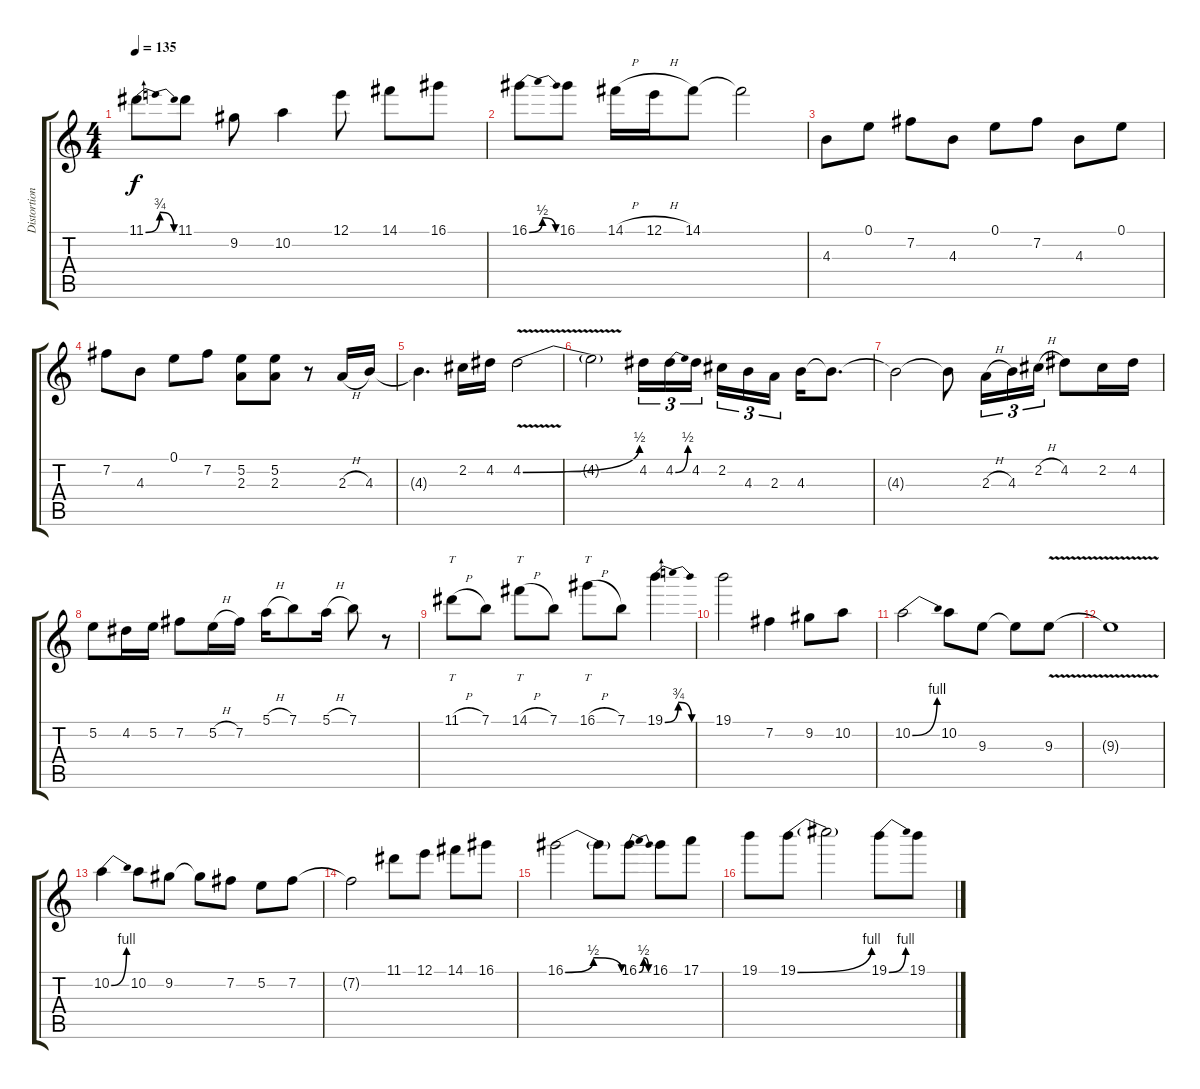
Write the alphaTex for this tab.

\track ("Distortion Guitar" "Distortion") {instrument overdrivenguitar}
\staff {score tabs}
\tuning (E4 B3 G3 D3 A2 E2) {hide}
\ts (4 4)
\tempo 135
\clef g2
\ks c
11.1{be (bendrelease 0 0 33 3 33 3 60 0)}.8{dy f} 11.1.8 9.2.8 10.2.4 12.1.8 14.1.8 16.1.8 |
16.1{be (bendrelease 0 0 39 2 39 2 60 0)}.8 16.1.8 14.1{h}.16 12.1{h}.16 14.1.8 14.1{t}.2 |
4.3.8 0.1.8 7.2.8 4.3.8 0.1.8 7.2.8 4.3.8 0.1.8 |
7.2.8 4.3.8 0.1.8 7.2.8 (5.2 2.3).8 (5.2 2.3).8 r.8 2.3{h}.16 4.3.16 |
4.3{t}.4{d} 2.2.16 4.2.16 4.2{be (bend 0 0 60 2) v}.2 |
4.2{t}.2 4.2.16{tu (3 2)} 4.2{be (bend 0 0 60 2)}.16{tu (3 2)} 4.2.16{tu (3 2) beam splitsecondary} 2.2.16{tu (3 2)} 4.3.16{tu (3 2)} 2.3.16{tu (3 2)} 4.3.16 4.3{t}.8{d} |
4.3{t}.2 4.3{t}.8 2.3{h}.16{tu (3 2)} 4.3.16{tu (3 2)} 2.2{h}.16{tu (3 2)} 4.2.8 2.2.16 4.2.16 |
5.2.8 4.2.16 5.2.16 7.2.8 5.2{h}.16 7.2.16 5.1{h}.16 7.1.8 5.1{h}.16 7.1.8 r.8 |
11.1{h}.8{tt} 7.1.8 14.1{h}.8{tt} 7.1.8 16.1{h}.8{tt} 7.1.8 19.1{be (bendrelease 0 0 36 3 36 3 60 0)}.4 |
19.1.2 7.2.4 9.2.8 10.2.8 |
10.2{be (bend 0 0 60 4)}.2 10.2.8 9.3.8 9.3{t}.8 9.3{v}.8 |
9.3{t}.1 |
10.2{be (bend 0 0 60 4)}.4 10.2.8 9.2.8 9.2{t}.8 7.2.8 5.2.8 7.2.8 |
7.2{t}.2 11.1.8 12.1.8 14.1.8 16.1.8 |
16.1{be (bendrelease 0 0 30 2 45 2 60 0)}.2 16.1{t}.8 16.1{be (bendrelease 0 0 30 2 30 2 60 0)}.8 16.1.8 17.1.8 |
19.1.8 19.1{be (bend 0 0 60 4)}.8 19.1{t}.2 19.1{be (bend 0 0 60 4)}.8 19.1.8
